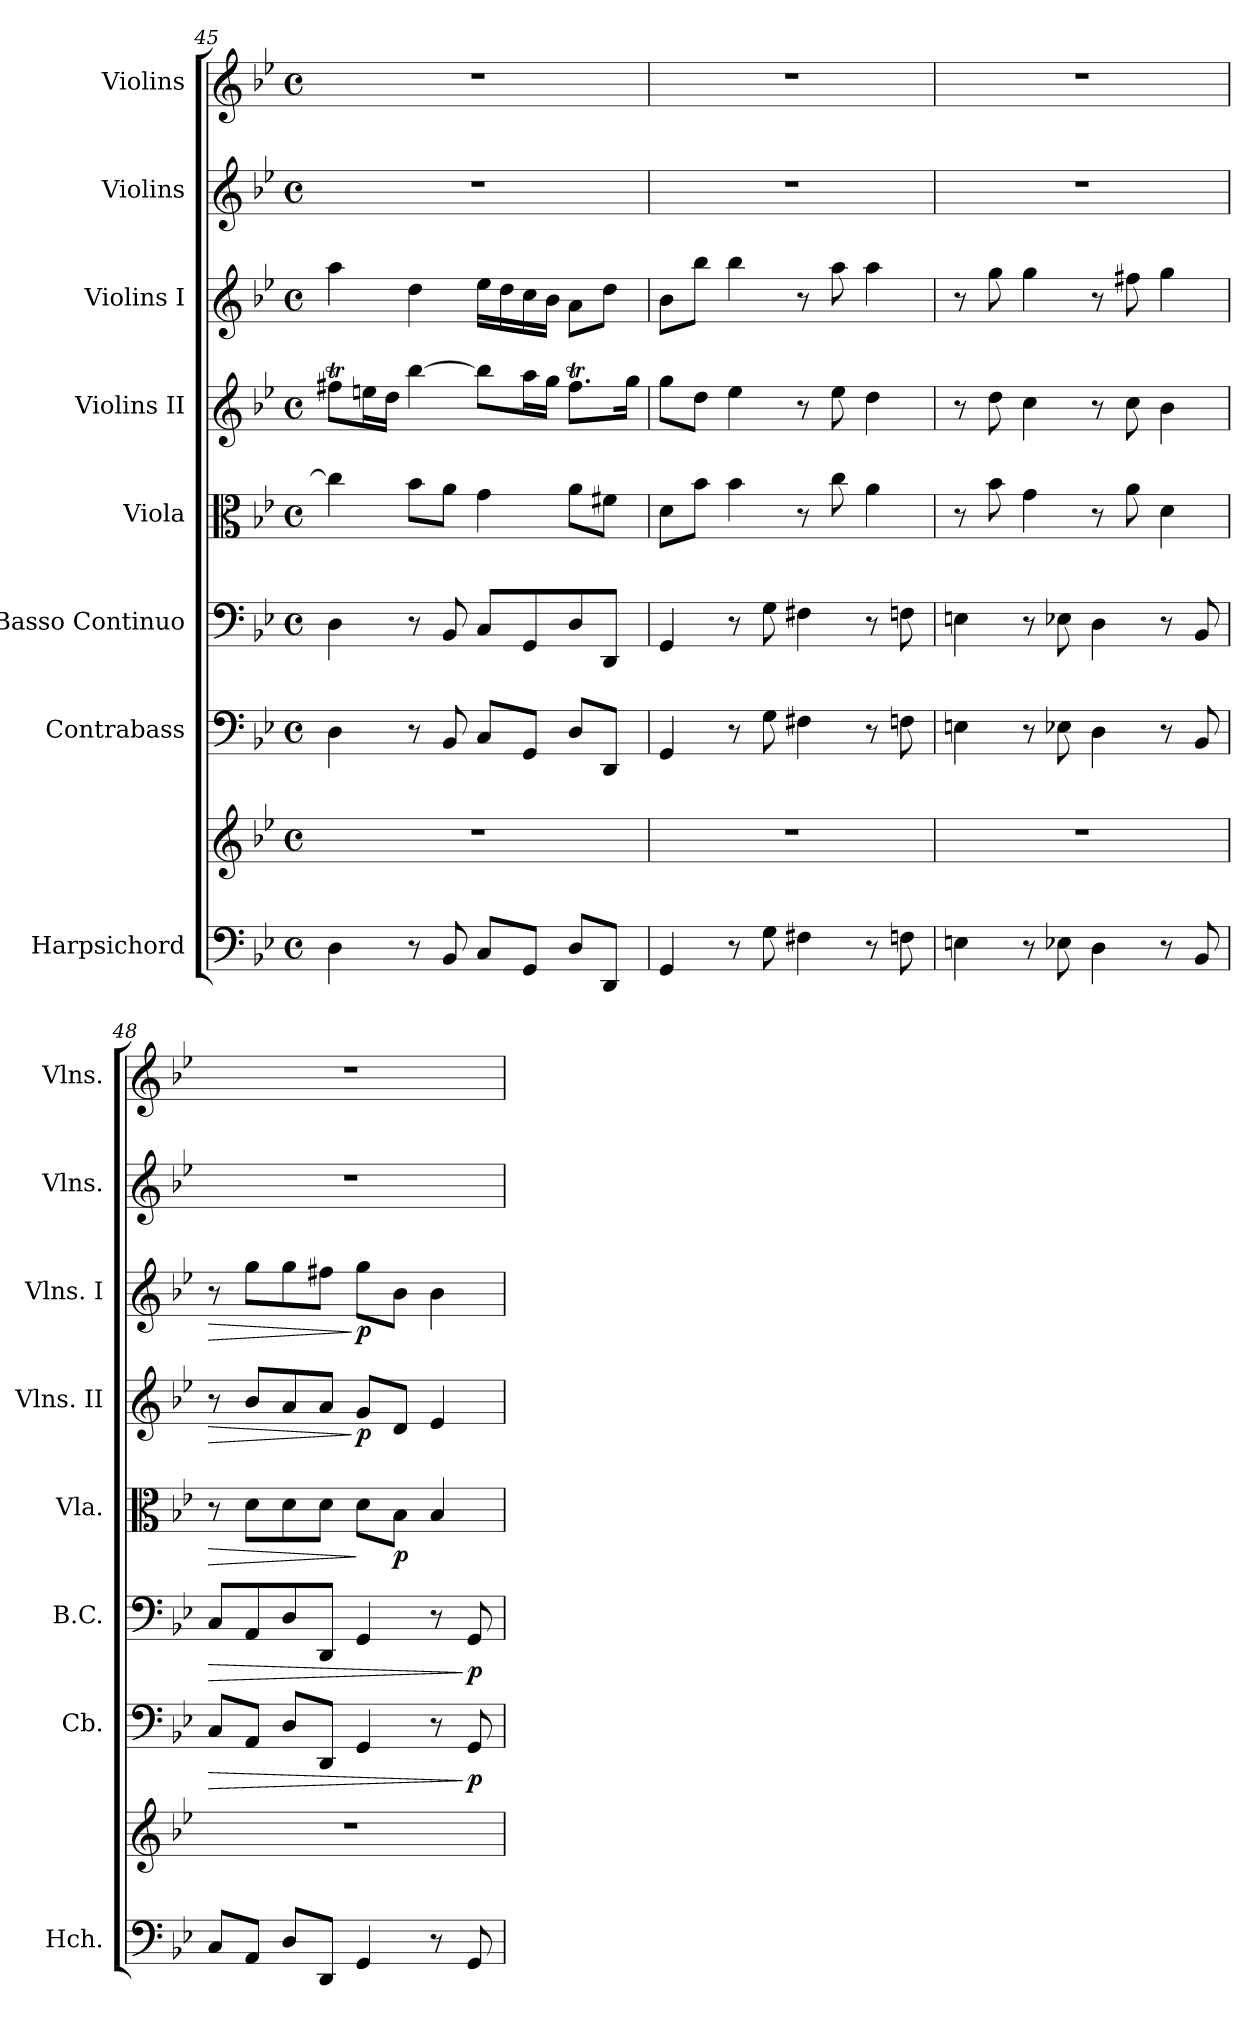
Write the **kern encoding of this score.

**kern	**kern	**kern	**dynam	**kern	**dynam	**kern	**dynam	**kern	**dynam	**kern	**dynam	**kern	**kern
*part8	*part8	*part7	*part7	*part6	*part6	*part5	*part5	*part4	*part4	*part3	*part3	*part2	*part1
*staff9	*staff8	*staff7	*staff7	*staff6	*staff6	*staff5	*staff5	*staff4	*staff4	*staff3	*staff3	*staff2	*staff1
*I"Harpsichord	*	*I"Contrabass	*	*I"Basso Continuo	*	*I"Viola	*	*I"Violins II	*	*I"Violins I	*	*I"Violins	*I"Violins
*I'Hch.	*	*I'Cb.	*	*I'B.C.	*	*I'Vla.	*	*I'Vlns. II	*	*I'Vlns. I	*	*I'Vlns.	*I'Vlns.
*clefF4	*clefG2	*clefF4	*	*clefF4	*	*clefC3	*	*clefG2	*	*clefG2	*	*clefG2	*clefG2
*	*	*ITrd7c12	*	*	*	*	*	*	*	*	*	*	*
*k[b-e-]	*k[b-e-]	*k[b-e-]	*	*k[b-e-]	*	*k[b-e-]	*	*k[b-e-]	*	*k[b-e-]	*	*k[b-e-]	*k[b-e-]
*M4/4	*M4/4	*M4/4	*	*M4/4	*	*M4/4	*	*M4/4	*	*M4/4	*	*M4/4	*M4/4
*met(c)	*met(c)	*met(c)	*	*met(c)	*	*met(c)	*	*met(c)	*	*met(c)	*	*met(c)	*met(c)
=45	=45	=45	=45	=45	=45	=45	=45	=45	=45	=45	=45	=45	=45
4D\	1r	4DD\	.	4D\	.	4cc\]	.	8ff#Xt\L	.	4aa\	.	1r	1r
.	.	.	.	.	.	.	.	16een\L	.	.	.	.	.
.	.	.	.	.	.	.	.	16dd\JJ	.	.	.	.	.
8r	.	8r	.	8r	.	8b-\L	.	[4bb-\	.	4dd\	.	.	.
8BB-/	.	8BBB-/	.	8BB-/	.	8a\J	.	.	.	.	.	.	.
8C/L	.	8CC/L	.	8C/L	.	4g\	.	8bb-\L]	.	16ee-\LL	.	.	.
.	.	.	.	.	.	.	.	.	.	16dd\	.	.	.
8GG/J	.	8GGG/J	.	8GG/	.	.	.	16aa\L	.	16cc\	.	.	.
.	.	.	.	.	.	.	.	16gg\JJ	.	16b-\JJ	.	.	.
8D/L	.	8DD/L	.	8D/	.	8a\L	.	8.ff#t\L	.	8a\L	.	.	.
8DD/J	.	8DDD/J	.	8DD/J	.	8f#X\J	.	.	.	8dd\J	.	.	.
.	.	.	.	.	.	.	.	16gg\Jk	.	.	.	.	.
=46	=46	=46	=46	=46	=46	=46	=46	=46	=46	=46	=46	=46	=46
4GG/	1r	4GGG/	.	4GG/	.	8d\L	.	8gg\L	.	8b-\L	.	1r	1r
.	.	.	.	.	.	8b-\J	.	8dd\J	.	8bb-\J	.	.	.
8r	.	8r	.	8r	.	4b-\	.	4ee-\	.	4bb-\	.	.	.
8G\	.	8GG\	.	8G\	.	.	.	.	.	.	.	.	.
4F#X\	.	4FF#X\	.	4F#X\	.	8r	.	8r	.	8r	.	.	.
.	.	.	.	.	.	8cc\	.	8ee-\	.	8aa\	.	.	.
8r	.	8r	.	8r	.	4a\	.	4dd\	.	4aa\	.	.	.
8Fn\	.	8FFn\	.	8Fn\	.	.	.	.	.	.	.	.	.
=47	=47	=47	=47	=47	=47	=47	=47	=47	=47	=47	=47	=47	=47
4En\	1r	4EEn\	.	4En\	.	8r	.	8r	.	8r	.	1r	1r
.	.	.	.	.	.	8b-\	.	8dd\	.	8gg\	.	.	.
8r	.	8r	.	8r	.	4g\	.	4cc\	.	4gg\	.	.	.
8E-X\	.	8EE-X\	.	8E-X\	.	.	.	.	.	.	.	.	.
4D\	.	4DD\	.	4D\	.	8r	.	8r	.	8r	.	.	.
.	.	.	.	.	.	8a\	.	8cc\	.	8ff#X\	.	.	.
8r	.	8r	.	8r	.	4d\	.	4b-\	.	4gg\	.	.	.
8BB-/	.	8BBB-/	.	8BB-/	.	.	.	.	.	.	.	.	.
!!LO:LB:g=z
=48	=48	=48	=48	=48	=48	=48	=48	=48	=48	=48	=48	=48	=48
!	!	!	!LO:HP:b	!	!LO:HP:b	!	!LO:HP:b	!	!LO:HP:b	!	!LO:HP:b	!	!
8C/L	1r	8CC/L	>	8C/L	>	8r	>	8r	>	8r	>	1r	1r
8AA/J	.	8AAA/J	.	8AA/	.	8d\L	.	8b-/L	.	8gg\L	.	.	.
8D/L	.	8DD/L	.	8D/	.	8d\	.	8a/	.	8gg\	.	.	.
8DD/J	.	8DDD/J	.	8DD/J	.	8d\J	.	8a/J	.	8ff#X\J	.	.	.
!	!	!	!	!	!	!	!	!	!LO:DY:n=1:b	!	!LO:DY:n=1:b	!	!
4GG/	.	4GGG/	.	4GG/	.	8d\L	]	8g/L	] p	8gg\L	] p	.	.
!	!	!	!	!	!	!	!LO:DY:b	!	!	!	!	!	!
.	.	.	.	.	.	8B-\J	p	8d/J	.	8b-\J	.	.	.
8r	.	8r	.	8r	.	4B-/	.	4e-/	.	4b-\	.	.	.
!	!	!	!LO:DY:n=1:b	!	!LO:DY:n=1:b	!	!	!	!	!	!	!	!
8GG/	.	8GGG/	] p	8GG/	] p	.	.	.	.	.	.	.	.
=	=	=	=	=	=	=	=	=	=	=	=	=	=
*-	*-	*-	*-	*-	*-	*-	*-	*-	*-	*-	*-	*-	*-
